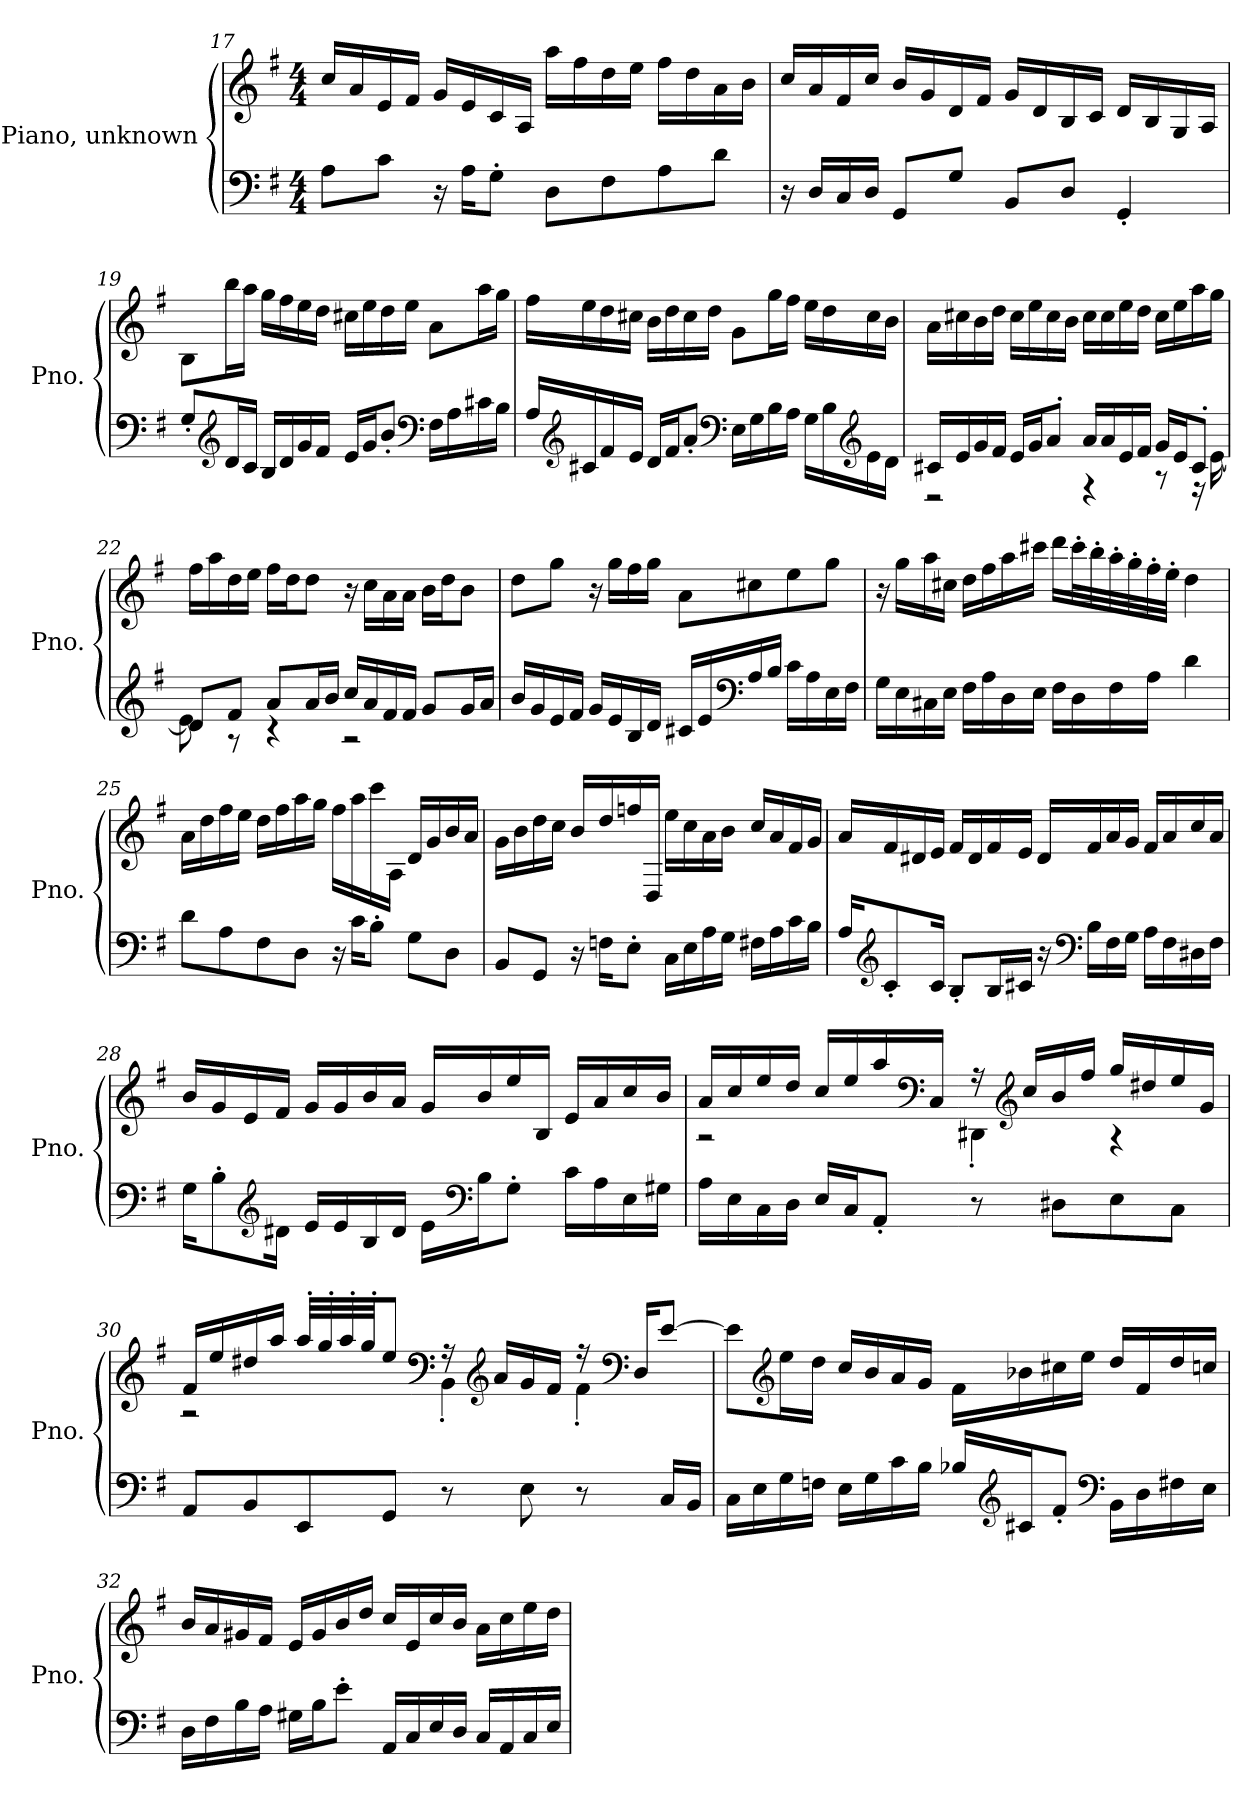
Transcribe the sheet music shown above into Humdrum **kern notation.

**kern	**kern
*part1	*part1
*staff2	*staff1
*I"Piano, unknown	*
*I'Pno.	*
!!LO:LB:g=z
*clefF4	*clefG2
*k[f#]	*k[f#]
*M4/4	*M4/4
=17	=17
8A\L	16cc/LL
.	16a/
8c\J	16e/
.	16f#/JJ
16r	16g/LL
16A\KL	16e/
8G'\J	16c/
.	16A/JJ
8D\L	16aa\LL
.	16ff#\
8F#\	16dd\
.	16ee\JJ
8A\	16ff#\LL
.	16dd\
8d\J	16a\
.	16b\JJ
=18	=18
16r	16cc/LL
16D/LL	16a/
16C/	16f#/
16D/JJ	16cc/JJ
8GG/L	16b/LL
.	16g/
8G/J	16d/
.	16f#/JJ
8BB/L	16g/LL
.	16d/
8D/J	16B/
.	16c/JJ
4GG'/	16d/LL
.	16B/
.	16G/
.	16A/JJ
!!LO:LB:g=z
=19	=19
8G'/L	8B\L
*clefG2	*
16d/L	16bb\L
16c/JJ	16aa\JJ
16B/LL	16gg\LL
16d/	16ff#\
16g/	16ee\
16f#/JJ	16dd\JJ
16e/LL	16cc#X\LL
16g/J	16ee\
8b'/J	16dd\
.	16ee\JJ
*clefF4	*
16F#\LL	8a\L
16A\	.
16c#X\	16aa\L
16B\JJ	16gg\JJ
=20	=20
16A/LL	16ff#\LL
*clefG2	*
16c#X/	16ee\
16f#/	16dd\
16e/JJ	16cc#X\JJ
16d/LL	16b\LL
16f#/J	16dd\
8a'/J	16cc#\
.	16dd\JJ
*clefF4	*
16E\LL	8g\L
16G\	.
16B\	16gg\L
16A\JJ	16ff#\JJ
16G\LL	16ee\LL
16B\	16dd\
*clefG2	*
16e\	16cc#\
16d\JJ	16b\JJ
!!LO:LB:g=z
=21	=21
*^	*
16c#X/LL	2r	16a\LL
16e/	.	16cc#X\
16g/	.	16b\
16f#/JJ	.	16dd\JJ
16e/LL	.	16cc#\LL
16g/J	.	16ee\
8a'/J	.	16cc#\
.	.	16b\JJ
16a/LL	4r	16cc#\LL
16a/	.	16cc#\
16e/	.	16ee\
16f#/JJ	.	16dd\JJ
16g/LL	8r	16cc#\LL
16e/J	.	16ee\
8c#'/J	16r	16aa\
.	[16e\	16gg\JJ
=22	=22	=22
8d/L	8e\]	16ff#\LL
.	.	16aa\
8f#/J	8r	16dd\
.	.	16ee\JJ
8a/L	4r	16ff#\LL
.	.	16dd\J
16a/L	.	8dd\J
16b/JJ	.	.
16cc/LL	2r	16r
16a/	.	16cc\LL
16f#/	.	16a\
16f#/JJ	.	16a\JJ
8g/L	.	16b\LL
.	.	16dd\J
16g/L	.	8b\J
16a/JJ	.	.
*v	*v	*
!!LO:LB:g=z
=23	=23
16b/LL	8dd\L
16g/	.
16e/	8gg\J
16f#/JJ	.
16g/LL	16r
16e/	16gg\LL
16B/	16ff#\
16d/JJ	16gg\JJ
16c#X/LL	8a\L
16e/	.
*clefF4	*
16A/	8cc#X\
16B/JJ	.
16c#\LL	8ee\
16A\	.
16E\	8gg\J
16F#\JJ	.
=24	=24
16G\LL	16r
16E\	16gg\LL
16C#X\	16aa\
16E\JJ	16cc#X\JJ
16F#\LL	16dd\LL
16A\	16ff#\
16D\	16aa\
16E\JJ	16ccc#X\JJ
16F#\LL	16ddd\LL
16D\	32ccc#'\L
.	32bb'\
16F#\	32aa'\
.	32gg'\
16A\JJ	32ff#'\
.	32ee'\JJJ
4d\	4dd\
!!LO:PB:g=z
=25	=25
8d\L	16a\LL
.	16dd\
8A\	16ff#\
.	16ee\JJ
8F#\	16dd\LL
.	16ff#\
8D\J	16aa\
.	16gg\JJ
16r	16ff#\LL
16c\KL	16aa\
8B'\J	16ccc\
.	16A\JJ
8G\L	16d/LL
.	16g/
8D\J	16b/
.	16a/JJ
=26	=26
8BB/L	16g\LL
.	16b\
8GG/J	16dd\
.	16cc\JJ
16r	16b/LL
16Fn\KL	16dd/
8E'\J	16ffn/
.	16D/JJ
16C\LL	16ee\LL
16E\	16cc\
16A\	16a\
16G\JJ	16b\JJ
16F#X\LL	16cc/LL
16A\	16a/
16c\	16f#/
16B\JJ	16g/JJ
!!LO:LB:g=z
=27	=27
16A/KL	16a/LL
*clefG2	*
8c'/	16f#/
.	16d#X/
16c/Jk	16e/JJ
8B'/L	16f#/LL
.	16d#/
16B/L	16f#/
16c#X/JJ	16e/JJ
16r	16d#/LL
*clefF4	*
16B\LL	16f#/
16F#\	16a/
16G\JJ	16g/JJ
16A\LL	16f#/LL
16F#\	16a/
16D#X\	16cc/
16F#\JJ	16a/JJ
=28	=28
16G\KL	16b/LL
8B'\	16g/
.	16e/
*clefG2	*
16d#X\Jk	16f#/JJ
16e/LL	16g/LL
16e/	16g/
16B/	16b/
16d#/JJ	16a/JJ
16e\LL	16g/LL
*clefF4	*
16B\J	16b/
8G'\J	16ee/
.	16B/JJ
16c\LL	16e/LL
16A\	16a/
16E\	16cc/
16G#X\JJ	16b/JJ
!!LO:LB:g=z
=29	=29
*	*^
16A\LL	16a/LL	2r
16E\	16cc/	.
16C\	16ee/	.
16D\JJ	16dd/JJ	.
16E/LL	16cc/LL	.
16C/J	16ee/	.
8AA'/J	16aa/	.
*	*clefF4	*
.	16C/JJ	.
8r	16r	4DD#X'\
*	*clefG2	*
.	16cc/LL	.
8D#X\L	16b/	.
.	16ff#/JJ	.
8E\	16gg/LL	4r
.	16dd#X/	.
8C\J	16ee/	.
.	16g/JJ	.
=30	=30	=30
8AA/L	16f#/LL	2r
.	16ee/	.
8BB/	16dd#X/	.
.	16aa/JJ	.
8EE/	32aa'/LLL	.
.	32gg'/	.
.	32aa'/	.
.	32gg'/JJ	.
8GG/J	8ee/J	.
*	*clefF4	*
8r	16r	4BB'\
*	*clefG2	*
.	16a/LL	.
8E\	16g/	.
.	16f#/JJ	.
8r	16r	4f#'\
*	*clefF4	*
.	16D/KL	.
16C/LL	[8e/J	.
16BB/JJ	.	.
*	*v	*v
!!LO:LB:g=z
=31	=31
16C\LL	8e\L]
16E\	.
*	*clefG2
16G\	16ee\L
16Fn\JJ	16dd\JJ
16E\LL	16cc/LL
16G\	16b/
16c\	16a/
16B\JJ	16g/JJ
16B-X/LL	16f#\LL
*clefG2	*
16c#X/J	16b-X\
8f#'/J	16cc#X\
.	16ee\JJ
*clefF4	*
16BB\LL	16dd/LL
16D\	16f#/
16F#X\	16dd/
16E\JJ	16ccn/JJ
=32	=32
16D\LL	16b/LL
16F#\	16a/
16B\	16g#X/
16A\JJ	16f#/JJ
16G#X\LL	16e/LL
16B\J	16g#/
8e'\J	16b/
.	16dd/JJ
16AA/LL	16cc/LL
16C/	16e/
16E/	16cc/
16D/JJ	16b/JJ
16C/LL	16a\LL
16AA/	16cc\
16C/	16ee\
16E/JJ	16dd\JJ
=	=
*-	*-
